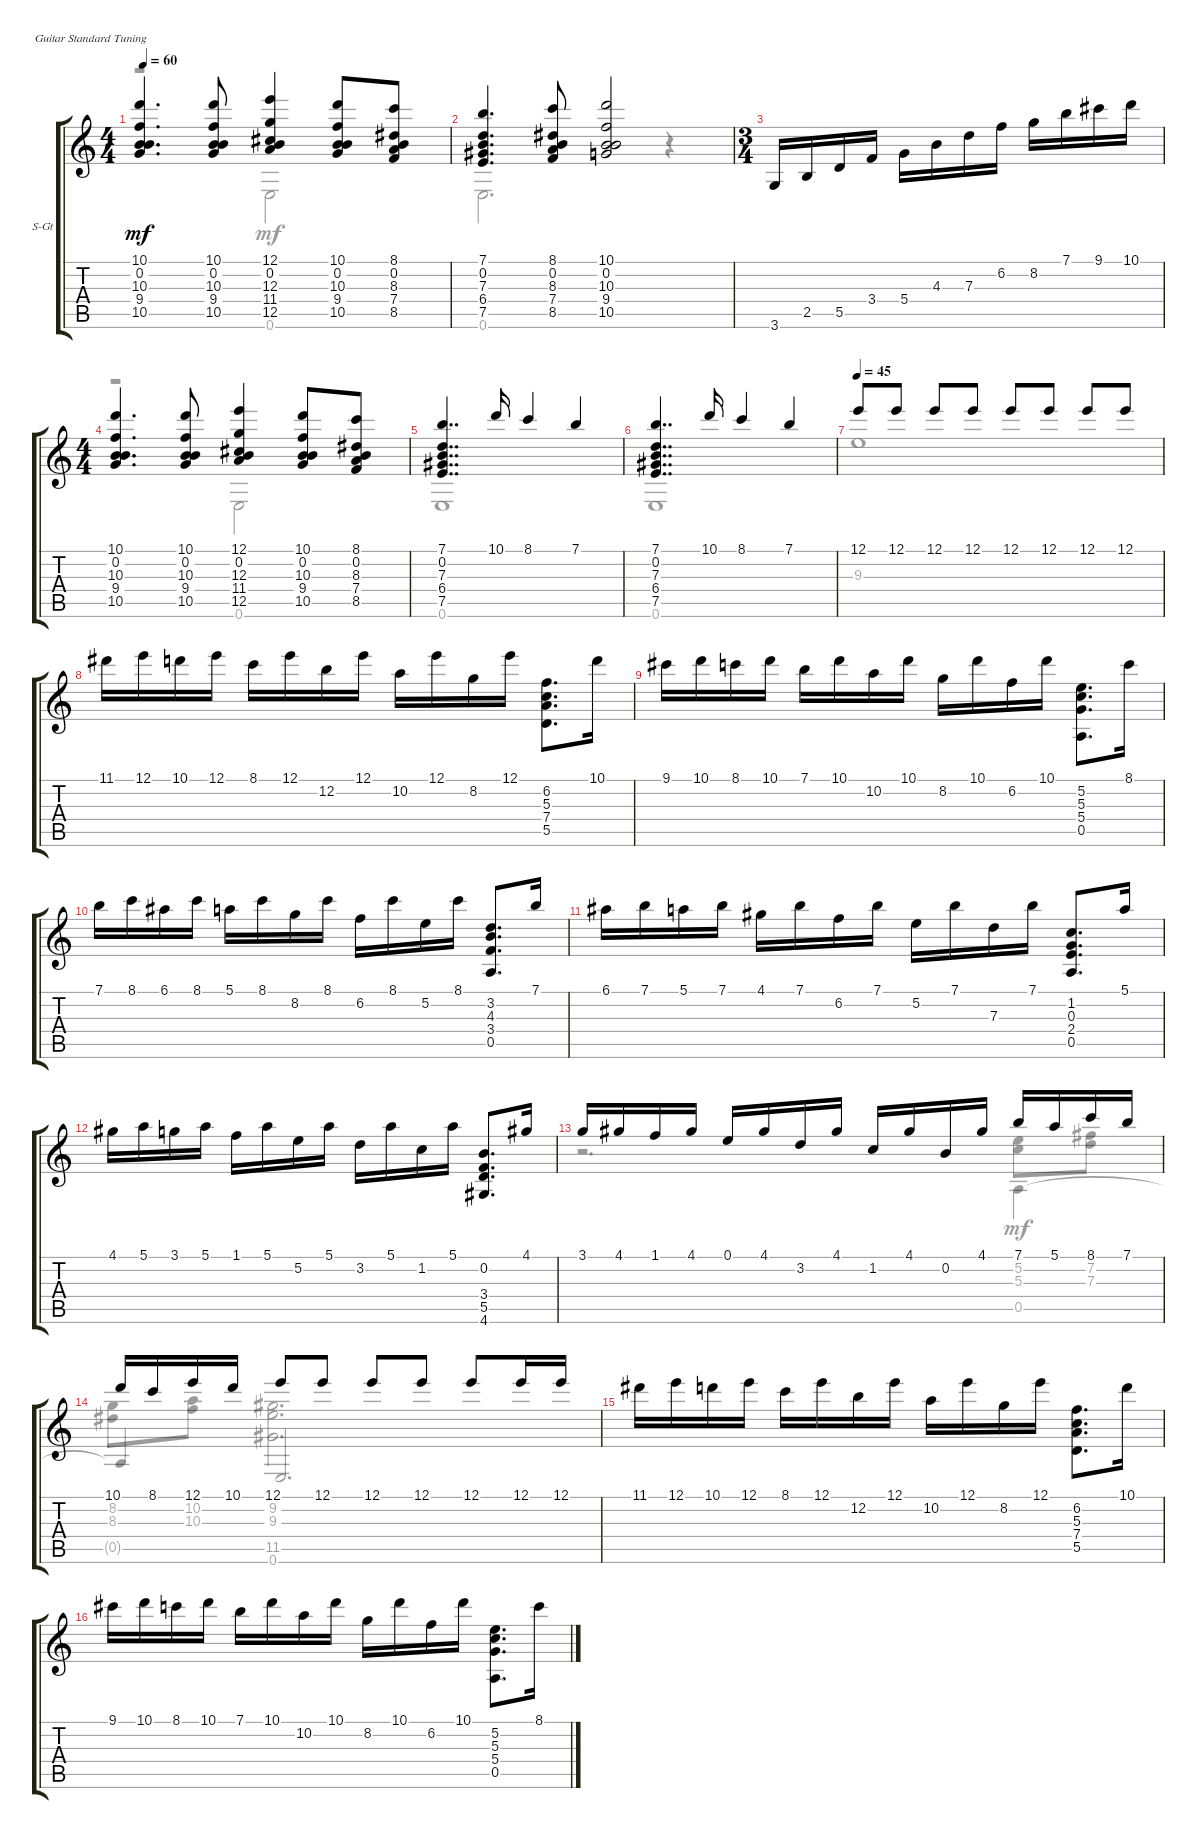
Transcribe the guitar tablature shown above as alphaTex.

\defaultSystemsLayout 4
\bracketExtendMode groupsimilarinstruments
\firstSystemTrackNameOrientation horizontal
\otherSystemsTrackNameOrientation horizontal
\track ("Steel Guitar" "S-Gt") {instrument acousticguitarsteel}
\staff {score tabs}
\tuning (E4 B3 G3 D3 A2 E2)
\voice
\ts (4 4)
\tempo 60
\clef g2
\scale
0.960908
\ks c
(10.1 10.3 9.4 10.5 0.2).4{d dy mf} (9.4 10.5 10.3 0.2 10.1).8 (12.1 0.2 12.3 11.4 12.5).4 (10.1 0.2 10.3 9.4 10.5).8 (8.1 0.2 8.3 7.4 8.5).8 |
\scale
0.960908 (7.1 7.3 0.2 6.4 7.5).4{d} (8.1 0.2 8.3 7.4 8.5).8 (10.1 0.2 10.3 9.4 10.5).2 |
\ts (3 4)
\scale
1.13871 3.6.16 2.5.16 5.5.16 3.4.16 5.4.16 4.3.16 7.3.16 6.2.16 8.2.16 7.1.16 9.1.16 10.1.16 |
\ts (4 4)
\scale
0.930643 (10.1 10.3 9.4 10.5 0.2).4{d} (9.4 10.5 10.3 0.2 10.1).8 (12.1 0.2 12.3 11.4 12.5).4 (10.1 0.2 10.3 9.4 10.5).8 (8.1 0.2 8.3 7.4 8.5).8 |
\scale
0.930643 (7.5 6.4 7.3 0.2 7.1).4{dd} 10.1.16 8.1.4 7.1.4 |
\scale
1.13871 (7.5 6.4 7.3 0.2 7.1).4{dd} 10.1.16 8.1.4 7.1.4 |
\tempo 45
\scale
0.930643 12.1.8 12.1.8 12.1.8 12.1.8 12.1.8 12.1.8 12.1.8 12.1.8 |
\scale
0.930643 11.1.16 12.1.16 10.1.16 12.1.16 8.1.16 12.1.16 12.2.16 12.1.16 10.2.16 12.1.16 8.2.16 12.1.16 (6.2 5.3 7.4 5.5).8{d} 10.1.16 |
\scale
1.13871 9.1.16 10.1.16 8.1.16 10.1.16 7.1.16 10.1.16 10.2.16 10.1.16 8.2.16 10.1.16 6.2.16 10.1.16 (5.2 5.3 5.4 0.5).8{d} 8.1.16 |
\scale
0.930643 7.1.16 8.1.16 6.1.16 8.1.16 5.1.16 8.1.16 8.2.16 8.1.16 6.2.16 8.1.16 5.2.16 8.1.16 (3.2 4.3 3.4 0.5).8{d} 7.1.16 |
\scale
0.930643 6.1.16 7.1.16 5.1.16 7.1.16 4.1.16 7.1.16 6.2.16 7.1.16 5.2.16 7.1.16 7.3.16 7.1.16 (1.2 0.3 2.4 0.5).8{d} 5.1.16 |
\scale
1.13871 4.1.16 5.1.16 3.1.16 5.1.16 1.1.16 5.1.16 5.2.16 5.1.16 3.2.16 5.1.16 1.2.16 5.1.16 (0.2 3.4 5.5 4.6).8{d} 4.1.16 |
\scale
0.930643 3.1.16 4.1.16 1.1.16 4.1.16 0.1.16 4.1.16 3.2.16 4.1.16 1.2.16 4.1.16 0.2.16 4.1.16 7.1.16 5.1.16 8.1.16 7.1.16 |
\scale
0.930643 10.1.16 8.1.16 12.1.16 10.1.16 12.1.8 12.1.8 12.1.8 12.1.8 12.1.8 12.1.16 12.1.16 |
\scale
1.07818 11.1.16 12.1.16 10.1.16 12.1.16 8.1.16 12.1.16 12.2.16 12.1.16 10.2.16 12.1.16 8.2.16 12.1.16 (6.2 5.3 7.4 5.5).8{d} 10.1.16 |
\scale
0.960908 9.1.16 10.1.16 8.1.16 10.1.16 7.1.16 10.1.16 10.2.16 10.1.16 8.2.16 10.1.16 6.2.16 10.1.16 (5.2 5.3 5.4 0.5).8{d} 8.1.16
\voice
\clef g2
\ottava regular
\simile none
\scale
0.960908
\ks c
r.2{dy mf} 0.6.2 |
\scale
0.960908 0.6.2{d} r.4 |
\scale
1.13871 |
\scale
0.930643 r.2 0.6.2 |
\scale
0.930643 0.6.1 |
\scale
1.13871 0.6.1 |
\scale
0.930643 9.3.1 |
\scale
0.930643 |
\scale
1.13871 |
\scale
0.930643 |
\scale
0.930643 |
\scale
1.13871 |
\scale
0.930643 r.2{d} (5.3 5.2).8 (7.2 7.3).8 |
\scale
0.930643 (8.3 8.2).8 (10.3 10.2).8 (11.5 9.3 9.2).2{d} |
\scale
1.07818 |
\scale
0.960908
\voice
\clef g2
\ottava regular
\simile none
\scale
0.960908
\ks c
|
\scale
0.960908 |
\scale
1.13871 |
\scale
0.930643 |
\scale
0.930643 |
\scale
1.13871 |
\scale
0.930643 |
\scale
0.930643 |
\scale
1.13871 |
\scale
0.930643 |
\scale
0.930643 |
\scale
1.13871 |
\scale
0.930643 r.2{d} 0.5.4 |
\scale
0.930643 0.5{t}.4{beam invert} 0.6.2{d beam invert} |
\scale
1.07818 |
\scale
0.960908
